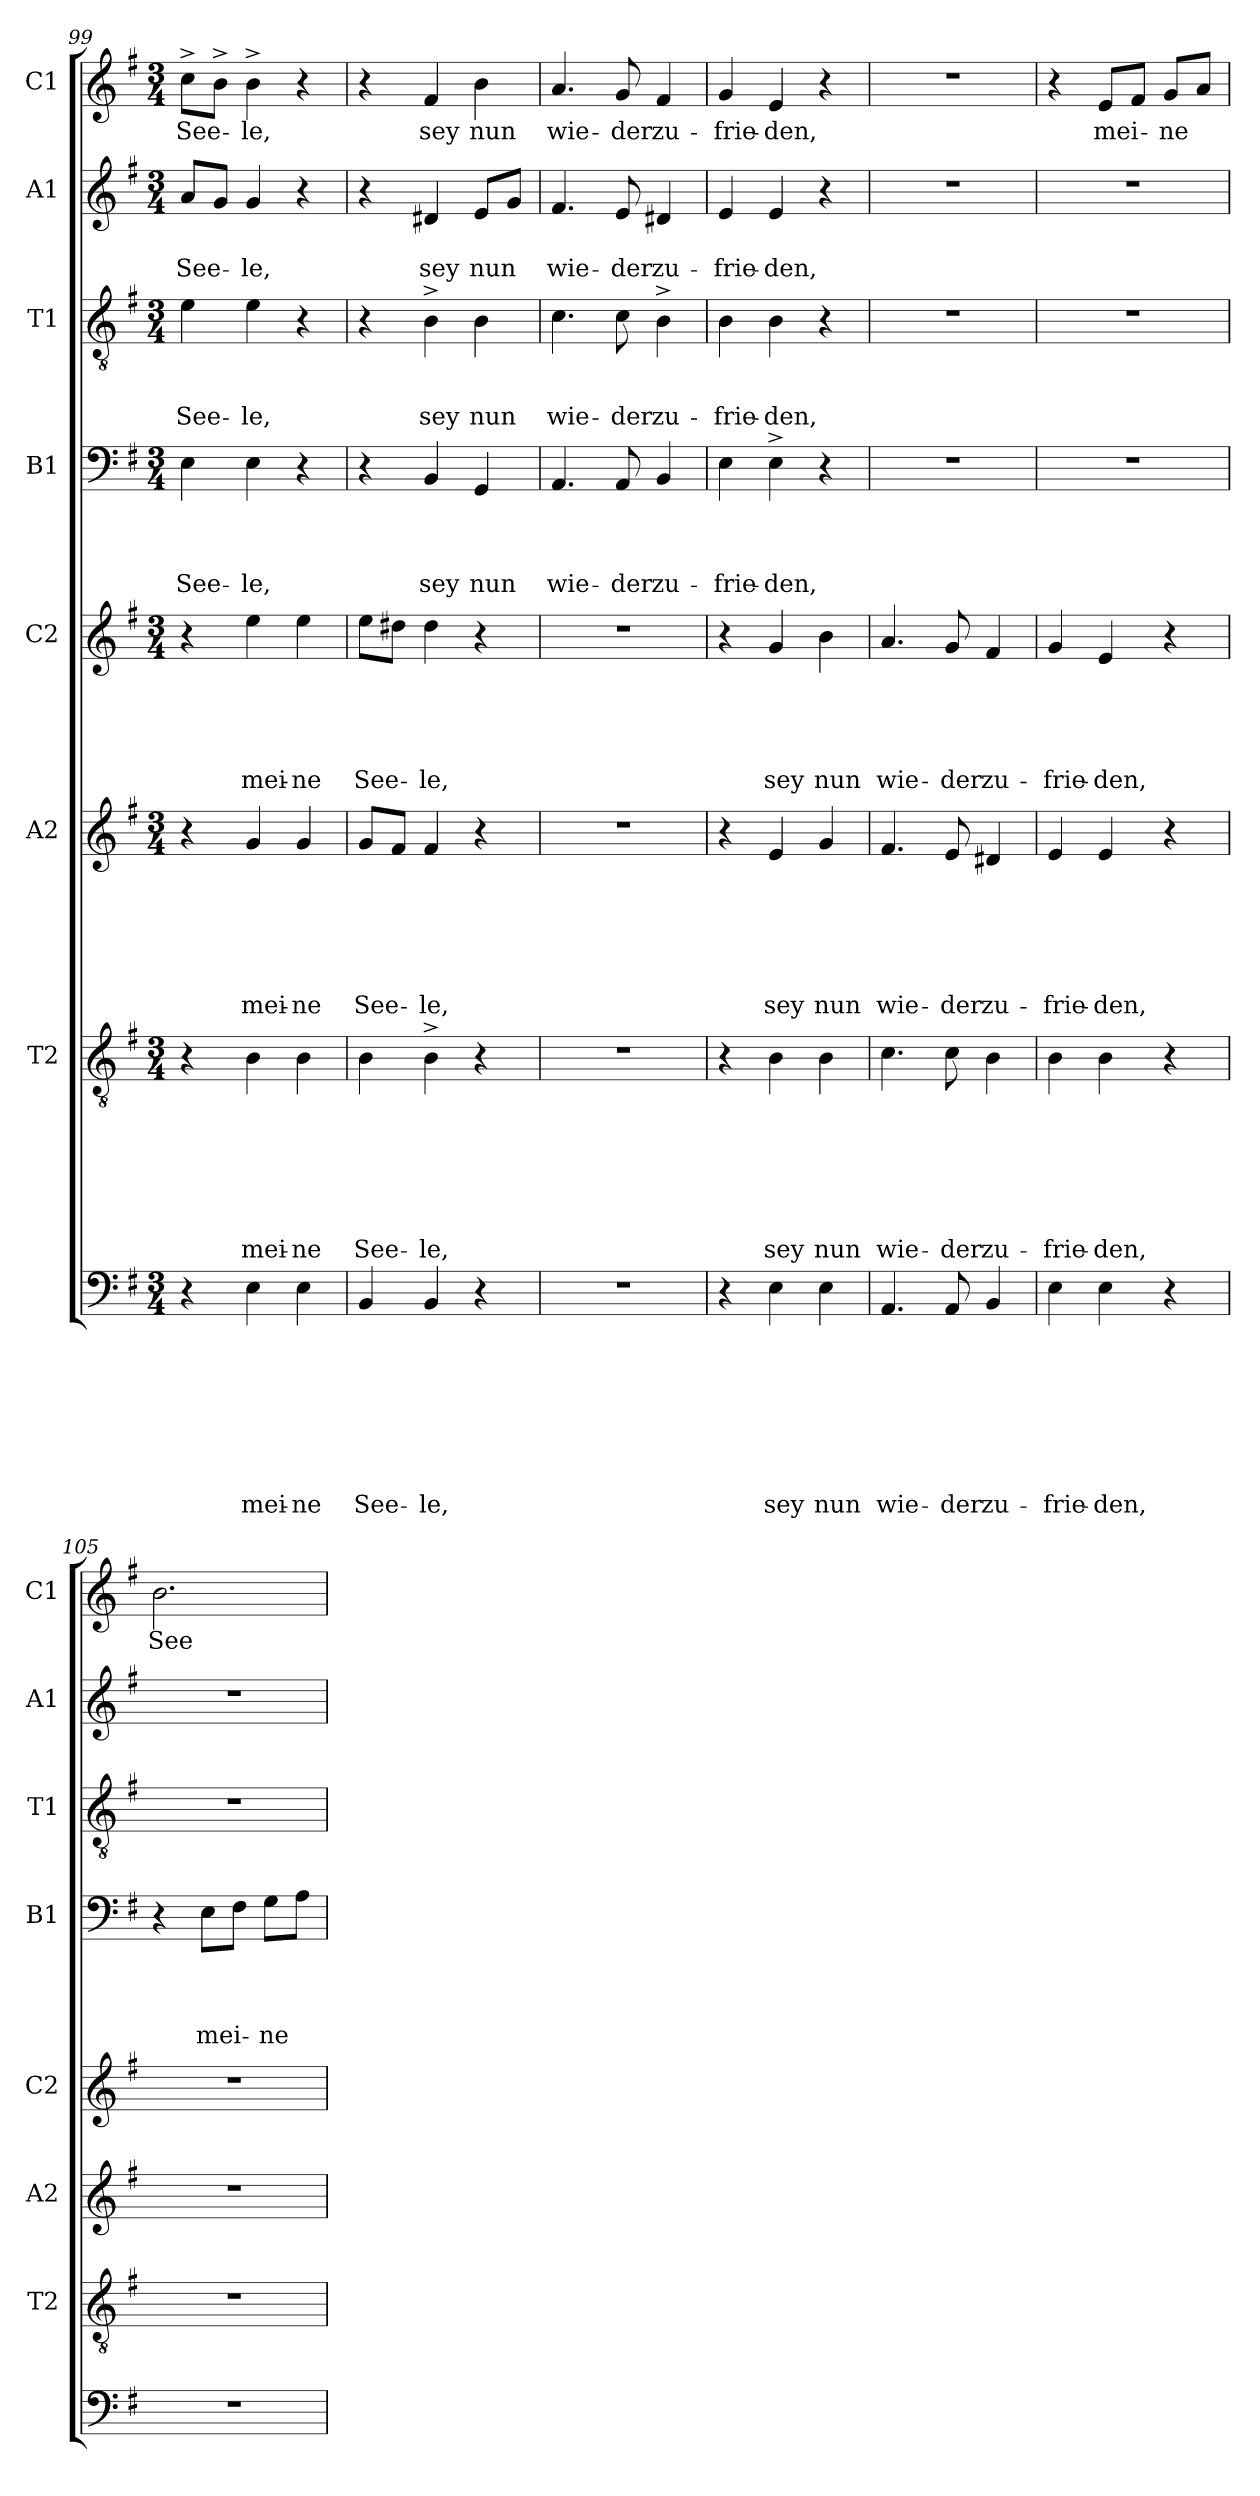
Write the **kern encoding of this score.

**kern	**text	**text	**text	**text	**text	**text	**text	**text	**kern	**text	**text	**text	**text	**text	**text	**text	**kern	**text	**text	**text	**text	**text	**text	**kern	**text	**text	**text	**text	**text	**kern	**text	**text	**text	**text	**kern	**text	**text	**text	**kern	**text	**text	**kern	**text
*part8	*part8	*part8	*part8	*part8	*part8	*part8	*part8	*part8	*part7	*part7	*part7	*part7	*part7	*part7	*part7	*part7	*part6	*part6	*part6	*part6	*part6	*part6	*part6	*part5	*part5	*part5	*part5	*part5	*part5	*part4	*part4	*part4	*part4	*part4	*part3	*part3	*part3	*part3	*part2	*part2	*part2	*part1	*part1
*staff8	*staff8	*staff8	*staff8	*staff8	*staff8	*staff8	*staff8	*staff8	*staff7	*staff7	*staff7	*staff7	*staff7	*staff7	*staff7	*staff7	*staff6	*staff6	*staff6	*staff6	*staff6	*staff6	*staff6	*staff5	*staff5	*staff5	*staff5	*staff5	*staff5	*staff4	*staff4	*staff4	*staff4	*staff4	*staff3	*staff3	*staff3	*staff3	*staff2	*staff2	*staff2	*staff1	*staff1
*	*	*	*	*	*	*	*	*	*I"T2	*	*	*	*	*	*	*	*I"A2	*	*	*	*	*	*	*I"C2	*	*	*	*	*	*I"B1	*	*	*	*	*I"T1	*	*	*	*I"A1	*	*	*I"C1	*
*	*	*	*	*	*	*	*	*	*I'T2	*	*	*	*	*	*	*	*I'A2	*	*	*	*	*	*	*I'C2	*	*	*	*	*	*I'B1	*	*	*	*	*I'T1	*	*	*	*I'A1	*	*	*I'C1	*
!!LO:LB:g=z
*clefF4	*	*	*	*	*	*	*	*	*clefGv2	*	*	*	*	*	*	*	*clefG2	*	*	*	*	*	*	*clefG2	*	*	*	*	*	*clefF4	*	*	*	*	*clefGv2	*	*	*	*clefG2	*	*	*clefG2	*
*k[f#]	*	*	*	*	*	*	*	*	*k[f#]	*	*	*	*	*	*	*	*k[f#]	*	*	*	*	*	*	*k[f#]	*	*	*	*	*	*k[f#]	*	*	*	*	*k[f#]	*	*	*	*k[f#]	*	*	*k[f#]	*
*G:	*	*	*	*	*	*	*	*	*G:	*	*	*	*	*	*	*	*G:	*	*	*	*	*	*	*G:	*	*	*	*	*	*G:	*	*	*	*	*G:	*	*	*	*G:	*	*	*G:	*
*M3/4	*	*	*	*	*	*	*	*	*M3/4	*	*	*	*	*	*	*	*M3/4	*	*	*	*	*	*	*M3/4	*	*	*	*	*	*M3/4	*	*	*	*	*M3/4	*	*	*	*M3/4	*	*	*M3/4	*
=99	=99	=99	=99	=99	=99	=99	=99	=99	=99	=99	=99	=99	=99	=99	=99	=99	=99	=99	=99	=99	=99	=99	=99	=99	=99	=99	=99	=99	=99	=99	=99	=99	=99	=99	=99	=99	=99	=99	=99	=99	=99	=99	=99
!	!	!	!	!	!	!	!	!	!	!	!	!	!	!	!	!	!	!	!	!	!	!	!	!	!	!	!	!	!	!	!	!	!	!LO:LY:b	!	!	!	!LO:LY:b	!	!	!LO:LY:b	!	!LO:LY:b
4r	.	.	.	.	.	.	.	.	4r	.	.	.	.	.	.	.	4r	.	.	.	.	.	.	4r	.	.	.	.	.	4E\	.	.	.	See-	4e\	.	.	See-	8a/L	.	See-	8cc^>\L	See-
.	.	.	.	.	.	.	.	.	.	.	.	.	.	.	.	.	.	.	.	.	.	.	.	.	.	.	.	.	.	.	.	.	.	.	.	.	.	.	8g/J	.	.	8b^>\J	.
!	!	!	!	!	!	!	!	!LO:LY:b	!	!	!	!	!	!	!	!LO:LY:b	!	!	!	!	!	!	!LO:LY:b	!	!	!	!	!	!LO:LY:b	!	!	!	!	!LO:LY:b	!	!	!	!LO:LY:b	!	!	!LO:LY:b	!	!LO:LY:b
4E\	.	.	.	.	.	.	.	mei-	4B\	.	.	.	.	.	.	mei-	4g/	.	.	.	.	.	mei-	4ee\	.	.	.	.	mei-	4E\	.	.	.	-le,	4e\	.	.	-le,	4g/	.	-le,	4b^>\	-le,
!	!	!	!	!	!	!	!	!LO:LY:b:rj	!	!	!	!	!	!	!	!LO:LY:b:rj	!	!	!	!	!	!	!LO:LY:b:rj	!	!	!	!	!	!LO:LY:b:rj	!	!	!	!	!	!	!	!	!	!	!	!	!	!
4E\	.	.	.	.	.	.	.	-ne	4B\	.	.	.	.	.	.	-ne	4g/	.	.	.	.	.	-ne	4ee\	.	.	.	.	-ne	4r	.	.	.	.	4r	.	.	.	4r	.	.	4r	.
=100	=100	=100	=100	=100	=100	=100	=100	=100	=100	=100	=100	=100	=100	=100	=100	=100	=100	=100	=100	=100	=100	=100	=100	=100	=100	=100	=100	=100	=100	=100	=100	=100	=100	=100	=100	=100	=100	=100	=100	=100	=100	=100	=100
!	!	!	!	!	!	!	!	!LO:LY:b	!	!	!	!	!	!	!	!LO:LY:b	!	!	!	!	!	!	!LO:LY:b	!	!	!	!	!	!LO:LY:b	!	!	!	!	!	!	!	!	!	!	!	!	!	!
4BB/	.	.	.	.	.	.	.	See-	4B\	.	.	.	.	.	.	See-	8g/L	.	.	.	.	.	See-	8ee\L	.	.	.	.	See-	4r	.	.	.	.	4r	.	.	.	4r	.	.	4r	.
.	.	.	.	.	.	.	.	.	.	.	.	.	.	.	.	.	8f#/J	.	.	.	.	.	.	8dd#X\J	.	.	.	.	.	.	.	.	.	.	.	.	.	.	.	.	.	.	.
!	!	!	!	!	!	!	!	!LO:LY:b	!	!	!	!	!	!	!	!LO:LY:b	!	!	!	!	!	!	!LO:LY:b	!	!	!	!	!	!LO:LY:b	!	!	!	!	!LO:LY:b	!	!	!	!LO:LY:b	!	!	!LO:LY:b	!	!LO:LY:b
4BB/	.	.	.	.	.	.	.	-le,	4B^>\	.	.	.	.	.	.	-le,	4f#/	.	.	.	.	.	-le,	4dd#\	.	.	.	.	-le,	4BB/	.	.	.	sey	4B^>\	.	.	sey	4d#X/	.	sey	4f#/	sey
!	!	!	!	!	!	!	!	!	!	!	!	!	!	!	!	!	!	!	!	!	!	!	!	!	!	!	!	!	!	!	!	!	!	!LO:LY:b	!	!	!	!LO:LY:b	!	!	!LO:LY:b	!	!LO:LY:b
4r	.	.	.	.	.	.	.	.	4r	.	.	.	.	.	.	.	4r	.	.	.	.	.	.	4r	.	.	.	.	.	4GG/	.	.	.	nun	4B\	.	.	nun	8e/L	.	nun	4b\	nun
.	.	.	.	.	.	.	.	.	.	.	.	.	.	.	.	.	.	.	.	.	.	.	.	.	.	.	.	.	.	.	.	.	.	.	.	.	.	.	8g/J	.	.	.	.
=101	=101	=101	=101	=101	=101	=101	=101	=101	=101	=101	=101	=101	=101	=101	=101	=101	=101	=101	=101	=101	=101	=101	=101	=101	=101	=101	=101	=101	=101	=101	=101	=101	=101	=101	=101	=101	=101	=101	=101	=101	=101	=101	=101
!LO:N:vis=1	!	!	!	!	!	!	!	!	!LO:N:vis=1	!	!	!	!	!	!	!	!LO:N:vis=1	!	!	!	!	!	!	!LO:N:vis=1	!	!	!	!	!	!	!	!	!	!LO:LY:b	!	!	!	!LO:LY:b	!	!	!LO:LY:b	!	!LO:LY:b
2.r	.	.	.	.	.	.	.	.	2.r	.	.	.	.	.	.	.	2.r	.	.	.	.	.	.	2.r	.	.	.	.	.	4.AA/	.	.	.	wie-	4.c\	.	.	wie-	4.f#/	.	wie-	4.a/	wie-
!	!	!	!	!	!	!	!	!	!	!	!	!	!	!	!	!	!	!	!	!	!	!	!	!	!	!	!	!	!	!	!	!	!	!LO:LY:b	!	!	!	!LO:LY:b	!	!	!LO:LY:b	!	!LO:LY:b
.	.	.	.	.	.	.	.	.	.	.	.	.	.	.	.	.	.	.	.	.	.	.	.	.	.	.	.	.	.	8AA/	.	.	.	-der	8c\	.	.	-der	8e/	.	-der	8g/	-der
!	!	!	!	!	!	!	!	!	!	!	!	!	!	!	!	!	!	!	!	!	!	!	!	!	!	!	!	!	!	!	!	!	!	!LO:LY:b	!	!	!	!LO:LY:b	!	!	!LO:LY:b	!	!LO:LY:b
.	.	.	.	.	.	.	.	.	.	.	.	.	.	.	.	.	.	.	.	.	.	.	.	.	.	.	.	.	.	4BB/	.	.	.	zu-	4B^>\	.	.	zu-	4d#X/	.	zu-	4f#/	zu-
=102	=102	=102	=102	=102	=102	=102	=102	=102	=102	=102	=102	=102	=102	=102	=102	=102	=102	=102	=102	=102	=102	=102	=102	=102	=102	=102	=102	=102	=102	=102	=102	=102	=102	=102	=102	=102	=102	=102	=102	=102	=102	=102	=102
!	!	!	!	!	!	!	!	!	!	!	!	!	!	!	!	!	!	!	!	!	!	!	!	!	!	!	!	!	!	!	!	!	!	!LO:LY:b	!	!	!	!LO:LY:b	!	!	!LO:LY:b	!	!LO:LY:b
4r	.	.	.	.	.	.	.	.	4r	.	.	.	.	.	.	.	4r	.	.	.	.	.	.	4r	.	.	.	.	.	4E\	.	.	.	-frie-	4B\	.	.	-frie-	4e/	.	-frie-	4g/	-frie-
!	!	!	!	!	!	!	!	!LO:LY:b	!	!	!	!	!	!	!	!LO:LY:b	!	!	!	!	!	!	!LO:LY:b	!	!	!	!	!	!LO:LY:b	!	!	!	!	!LO:LY:b:rj	!	!	!	!LO:LY:b:rj	!	!	!LO:LY:b:rj	!	!LO:LY:b:rj
4E\	.	.	.	.	.	.	.	sey	4B\	.	.	.	.	.	.	sey	4e/	.	.	.	.	.	sey	4g/	.	.	.	.	sey	4E^>\	.	.	.	-den,	4B\	.	.	-den,	4e/	.	-den,	4e/	-den,
!	!	!	!	!	!	!	!	!LO:LY:b	!	!	!	!	!	!	!	!LO:LY:b	!	!	!	!	!	!	!LO:LY:b	!	!	!	!	!	!LO:LY:b	!	!	!	!	!	!	!	!	!	!	!	!	!	!
4E\	.	.	.	.	.	.	.	nun	4B\	.	.	.	.	.	.	nun	4g/	.	.	.	.	.	nun	4b\	.	.	.	.	nun	4r	.	.	.	.	4r	.	.	.	4r	.	.	4r	.
=103	=103	=103	=103	=103	=103	=103	=103	=103	=103	=103	=103	=103	=103	=103	=103	=103	=103	=103	=103	=103	=103	=103	=103	=103	=103	=103	=103	=103	=103	=103	=103	=103	=103	=103	=103	=103	=103	=103	=103	=103	=103	=103	=103
!	!	!	!	!	!	!	!	!LO:LY:b	!	!	!	!	!	!	!	!LO:LY:b	!	!	!	!	!	!	!LO:LY:b	!	!	!	!	!	!LO:LY:b	!LO:N:vis=1	!	!	!	!	!LO:N:vis=1	!	!	!	!LO:N:vis=1	!	!	!LO:N:vis=1	!
4.AA/	.	.	.	.	.	.	.	wie-	4.c\	.	.	.	.	.	.	wie-	4.f#/	.	.	.	.	.	wie-	4.a/	.	.	.	.	wie-	2.r	.	.	.	.	2.r	.	.	.	2.r	.	.	2.r	.
!	!	!	!	!	!	!	!	!LO:LY:b	!	!	!	!	!	!	!	!LO:LY:b	!	!	!	!	!	!	!LO:LY:b	!	!	!	!	!	!LO:LY:b	!	!	!	!	!	!	!	!	!	!	!	!	!	!
8AA/	.	.	.	.	.	.	.	-der	8c\	.	.	.	.	.	.	-der	8e/	.	.	.	.	.	-der	8g/	.	.	.	.	-der	.	.	.	.	.	.	.	.	.	.	.	.	.	.
!	!	!	!	!	!	!	!	!LO:LY:b	!	!	!	!	!	!	!	!LO:LY:b	!	!	!	!	!	!	!LO:LY:b	!	!	!	!	!	!LO:LY:b	!	!	!	!	!	!	!	!	!	!	!	!	!	!
4BB/	.	.	.	.	.	.	.	zu-	4B\	.	.	.	.	.	.	zu-	4d#X/	.	.	.	.	.	zu-	4f#/	.	.	.	.	zu-	.	.	.	.	.	.	.	.	.	.	.	.	.	.
=104	=104	=104	=104	=104	=104	=104	=104	=104	=104	=104	=104	=104	=104	=104	=104	=104	=104	=104	=104	=104	=104	=104	=104	=104	=104	=104	=104	=104	=104	=104	=104	=104	=104	=104	=104	=104	=104	=104	=104	=104	=104	=104	=104
!	!	!	!	!	!	!	!	!LO:LY:b	!	!	!	!	!	!	!	!LO:LY:b	!	!	!	!	!	!	!LO:LY:b	!	!	!	!	!	!LO:LY:b	!LO:N:vis=1	!	!	!	!	!LO:N:vis=1	!	!	!	!LO:N:vis=1	!	!	!	!
4E\	.	.	.	.	.	.	.	-frie-	4B\	.	.	.	.	.	.	-frie-	4e/	.	.	.	.	.	-frie-	4g/	.	.	.	.	-frie-	2.r	.	.	.	.	2.r	.	.	.	2.r	.	.	4r	.
!	!	!	!	!	!	!	!	!LO:LY:b:rj	!	!	!	!	!	!	!	!LO:LY:b:rj	!	!	!	!	!	!	!LO:LY:b:rj	!	!	!	!	!	!LO:LY:b:rj	!	!	!	!	!	!	!	!	!	!	!	!	!	!LO:LY:b
4E\	.	.	.	.	.	.	.	-den,	4B\	.	.	.	.	.	.	-den,	4e/	.	.	.	.	.	-den,	4e/	.	.	.	.	-den,	.	.	.	.	.	.	.	.	.	.	.	.	8e/L	mei-
.	.	.	.	.	.	.	.	.	.	.	.	.	.	.	.	.	.	.	.	.	.	.	.	.	.	.	.	.	.	.	.	.	.	.	.	.	.	.	.	.	.	8f#/J	.
!	!	!	!	!	!	!	!	!	!	!	!	!	!	!	!	!	!	!	!	!	!	!	!	!	!	!	!	!	!	!	!	!	!	!	!	!	!	!	!	!	!	!	!LO:LY:b
4r	.	.	.	.	.	.	.	.	4r	.	.	.	.	.	.	.	4r	.	.	.	.	.	.	4r	.	.	.	.	.	.	.	.	.	.	.	.	.	.	.	.	.	8g/L	-ne
.	.	.	.	.	.	.	.	.	.	.	.	.	.	.	.	.	.	.	.	.	.	.	.	.	.	.	.	.	.	.	.	.	.	.	.	.	.	.	.	.	.	8a/J	.
=105	=105	=105	=105	=105	=105	=105	=105	=105	=105	=105	=105	=105	=105	=105	=105	=105	=105	=105	=105	=105	=105	=105	=105	=105	=105	=105	=105	=105	=105	=105	=105	=105	=105	=105	=105	=105	=105	=105	=105	=105	=105	=105	=105
!LO:N:vis=1	!	!	!	!	!	!	!	!	!LO:N:vis=1	!	!	!	!	!	!	!	!LO:N:vis=1	!	!	!	!	!	!	!LO:N:vis=1	!	!	!	!	!	!	!	!	!	!	!LO:N:vis=1	!	!	!	!LO:N:vis=1	!	!	!	!LO:LY:b
2.r	.	.	.	.	.	.	.	.	2.r	.	.	.	.	.	.	.	2.r	.	.	.	.	.	.	2.r	.	.	.	.	.	4r	.	.	.	.	2.r	.	.	.	2.r	.	.	2.b\	See-
!	!	!	!	!	!	!	!	!	!	!	!	!	!	!	!	!	!	!	!	!	!	!	!	!	!	!	!	!	!	!	!	!	!	!LO:LY:b	!	!	!	!	!	!	!	!	!
.	.	.	.	.	.	.	.	.	.	.	.	.	.	.	.	.	.	.	.	.	.	.	.	.	.	.	.	.	.	8E\L	.	.	.	mei-	.	.	.	.	.	.	.	.	.
.	.	.	.	.	.	.	.	.	.	.	.	.	.	.	.	.	.	.	.	.	.	.	.	.	.	.	.	.	.	8F#\J	.	.	.	.	.	.	.	.	.	.	.	.	.
!	!	!	!	!	!	!	!	!	!	!	!	!	!	!	!	!	!	!	!	!	!	!	!	!	!	!	!	!	!	!	!	!	!	!LO:LY:b	!	!	!	!	!	!	!	!	!
.	.	.	.	.	.	.	.	.	.	.	.	.	.	.	.	.	.	.	.	.	.	.	.	.	.	.	.	.	.	8G\L	.	.	.	-ne	.	.	.	.	.	.	.	.	.
.	.	.	.	.	.	.	.	.	.	.	.	.	.	.	.	.	.	.	.	.	.	.	.	.	.	.	.	.	.	8A\J	.	.	.	.	.	.	.	.	.	.	.	.	.
=	=	=	=	=	=	=	=	=	=	=	=	=	=	=	=	=	=	=	=	=	=	=	=	=	=	=	=	=	=	=	=	=	=	=	=	=	=	=	=	=	=	=	=
*-	*-	*-	*-	*-	*-	*-	*-	*-	*-	*-	*-	*-	*-	*-	*-	*-	*-	*-	*-	*-	*-	*-	*-	*-	*-	*-	*-	*-	*-	*-	*-	*-	*-	*-	*-	*-	*-	*-	*-	*-	*-	*-	*-
